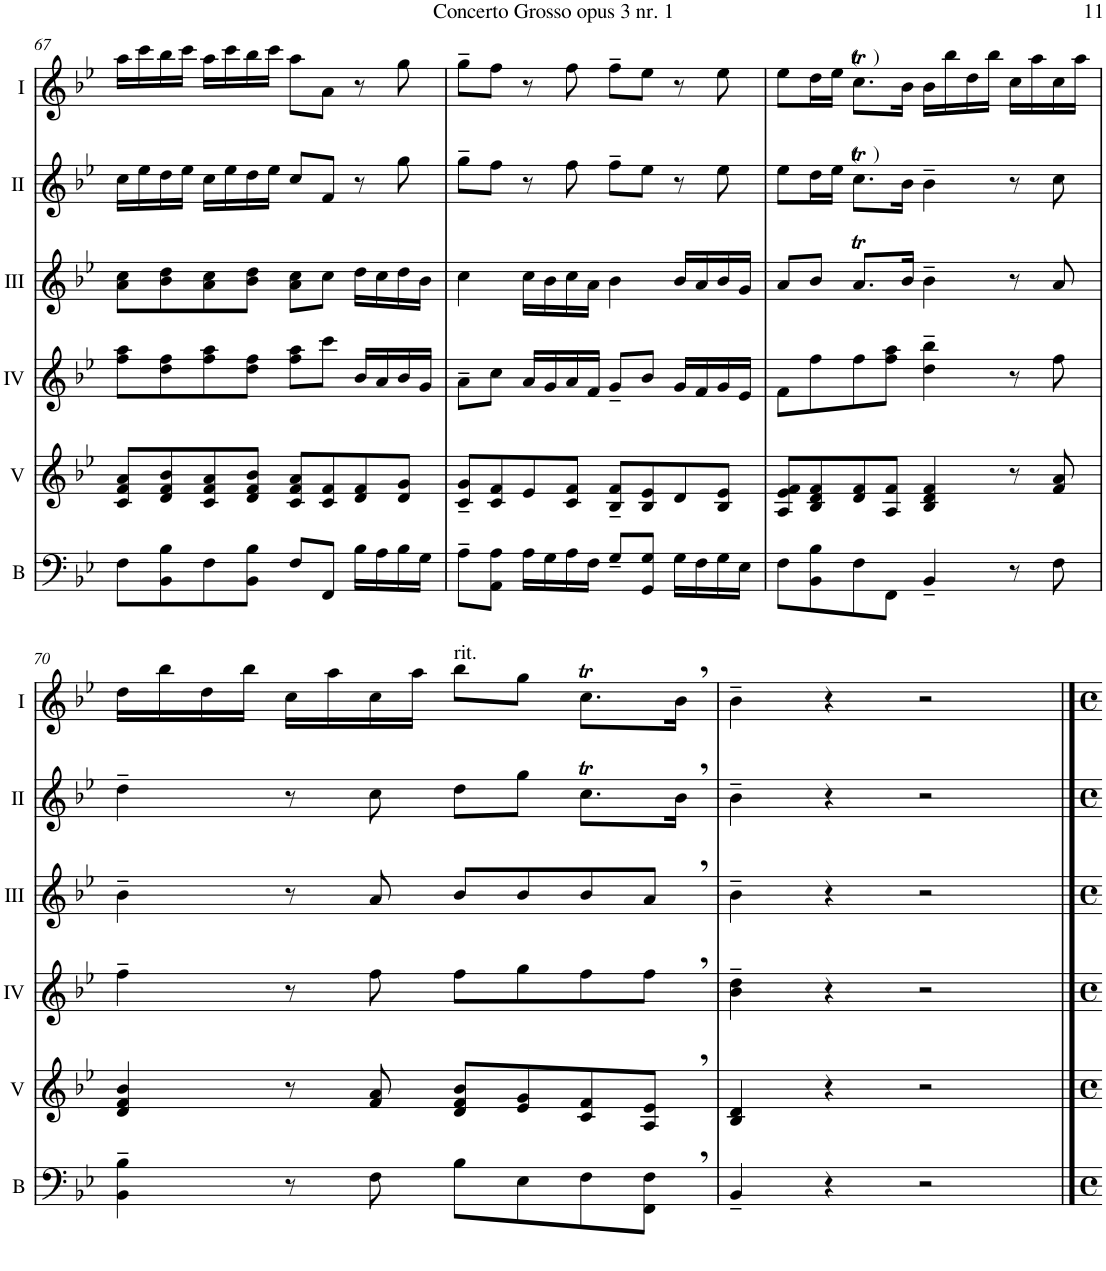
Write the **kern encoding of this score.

**kern	**kern	**kern	**kern	**kern	**kern
*part6	*part5	*part4	*part3	*part2	*part1
*staff6	*staff5	*staff4	*staff3	*staff2	*staff1
*I"Bass	*I"Acc. 5	*I"Acc. 4	*I"Acc. 3	*I"Acc. 2	*I"Acc. 1
*I'B	*	*	*	*	*
!!LO:PB:g=z
*clefF4	*clefG2	*clefG2	*clefG2	*clefG2	*clefG2
*Trd7c12	*	*Trd7c12	*	*	*
*k[b-e-]	*k[b-e-]	*k[b-e-]	*k[b-e-]	*k[b-e-]	*k[b-e-]
*M2/2	*M2/2	*M2/2	*M2/2	*M2/2	*M2/2
*met(c|)	*met(c|)	*met(c|)	*met(c|)	*met(c|)	*met(c|)
=67	=67	=67	=67	=67	=67
8F\L	8c/ 8f/ 8a/L	8ff\ 8aa\L	8a\ 8cc\L	16cc\LL	16aa\LL
.	.	.	.	16ee-\	16ccc\
8BB-\ 8B-\	8d/ 8f/ 8b-/	8dd\ 8ff\	8b-\ 8dd\	16dd\	16bb-\
.	.	.	.	16ee-\JJ	16ccc\JJ
8F\	8c/ 8f/ 8a/	8ff\ 8aa\	8a\ 8cc\	16cc\LL	16aa\LL
.	.	.	.	16ee-\	16ccc\
8BB-\ 8B-\J	8d/ 8f/ 8b-/J	8dd\ 8ff\J	8b-\ 8dd\J	16dd\	16bb-\
.	.	.	.	16ee-\JJ	16ccc\JJ
8F/L	8c/ 8f/ 8a/L	8ff\ 8aa\L	8a\ 8cc\L	8cc/L	8aa\L
8FF/J	8c/ 8f/	8ccc\J	8cc\J	8f/J	8a\J
16B-\LL	8d/ 8f/	16b-/LL	16dd\LL	8r	8r
16A\	.	16a/	16cc\	.	.
16B-\	8d/ 8g/J	16b-/	16dd\	8gg\	8gg\
16G\JJ	.	16g/JJ	16b-\JJ	.	.
=68	=68	=68	=68	=68	=68
8A~\L	8c/~ 8g/~L	8a~\L	4cc\	8gg~\L	8gg~\L
8AA\ 8A\J	8c/ 8f/	8cc\J	.	8ff\J	8ff\J
16A\LL	8e-/	16a/LL	16cc\LL	8r	8r
16G\	.	16g/	16b-\	.	.
16A\	8c/ 8f/J	16a/	16cc\	8ff\	8ff\
16F\JJ	.	16f/JJ	16a\JJ	.	.
8G~/L	8B-/~ 8f/~L	8g~/L	4b-\	8ff~\L	8ff~\L
8GG/ 8G/J	8B-/ 8e-/	8b-/J	.	8ee-\J	8ee-\J
16G\LL	8d/	16g/LL	16b-/LL	8r	8r
16F\	.	16f/	16a/	.	.
16G\	8B-/ 8e-/J	16g/	16b-/	8ee-\	8ee-\
16E-\JJ	.	16e-/JJ	16g/JJ	.	.
=69	=69	=69	=69	=69	=69
8F\L	8A/ 8e-/ 8f/L	8f\L	8a/L	8ee-\L	8ee-\L
8BB-\ 8B-\	8B-/ 8d/ 8f/	8ff\	8b-/J	16dd\L	16dd\L
.	.	.	.	16ee-\JJ	16ee-\JJ
!	!	!	!	!	!LO:TX:a:t=(   )
!	!	!	!	!LO:TX:a:t=(   )	!
8F\	8d/ 8f/	8ff\	8.at/L	8.ccT\L	8.ccT\L
8FF\J	8A/ 8f/J	8ff\ 8aa\J	.	.	.
.	.	.	16b-/Jk	16b-\Jk	16b-\Jk
4BB-~/	4B-/ 4d/ 4f/	4dd\~ 4bb-\~	4b-~\	4b-~\	16b-\LL
.	.	.	.	.	16bb-\
.	.	.	.	.	16dd\
.	.	.	.	.	16bb-\JJ
8r	8r	8r	8r	8r	16cc\LL
.	.	.	.	.	16aa\
8F\	8f/ 8a/	8ff\	8a/	8cc\	16cc\
.	.	.	.	.	16aa\JJ
!!LO:LB:g=z
=70	=70	=70	=70	=70	=70
4BB-\~ 4B-\~	4d/ 4f/ 4b-/	4ff~\	4b-~\	4dd~\	16dd\LL
.	.	.	.	.	16bb-\
.	.	.	.	.	16dd\
.	.	.	.	.	16bb-\JJ
8r	8r	8r	8r	8r	16cc\LL
.	.	.	.	.	16aa\
8F\	8f/ 8a/	8ff\	8a/	8cc\	16cc\
.	.	.	.	.	16aa\JJ
!	!	!	!	!	!LO:TX:a:t=rit.
8B-\L	8d/ 8f/ 8b-/L	8ff\L	8b-/L	8dd\L	8bb-\L
8E-\	8e-/ 8g/	8gg\	8b-/	8gg\J	8gg\J
8F\	8c/ 8f/	8ff\	8b-/	8.ccT\L	8.ccT\L
8FF\, 8F\,J	8A/, 8e-/,J	8ff,\J	8a,/J	.	.
.	.	.	.	16b-,\Jk	16b-,\Jk
=71	=71	=71	=71	=71	=71
4BB-~/	4B-/ 4d/	4b-\~ 4dd\~	4b-~\	4b-~\	4b-~\
4r	4r	4r	4r	4r	4r
2r	2r	2r	2r	2r	2r
==	==	==	==	==	==
*-	*-	*-	*-	*-	*-
